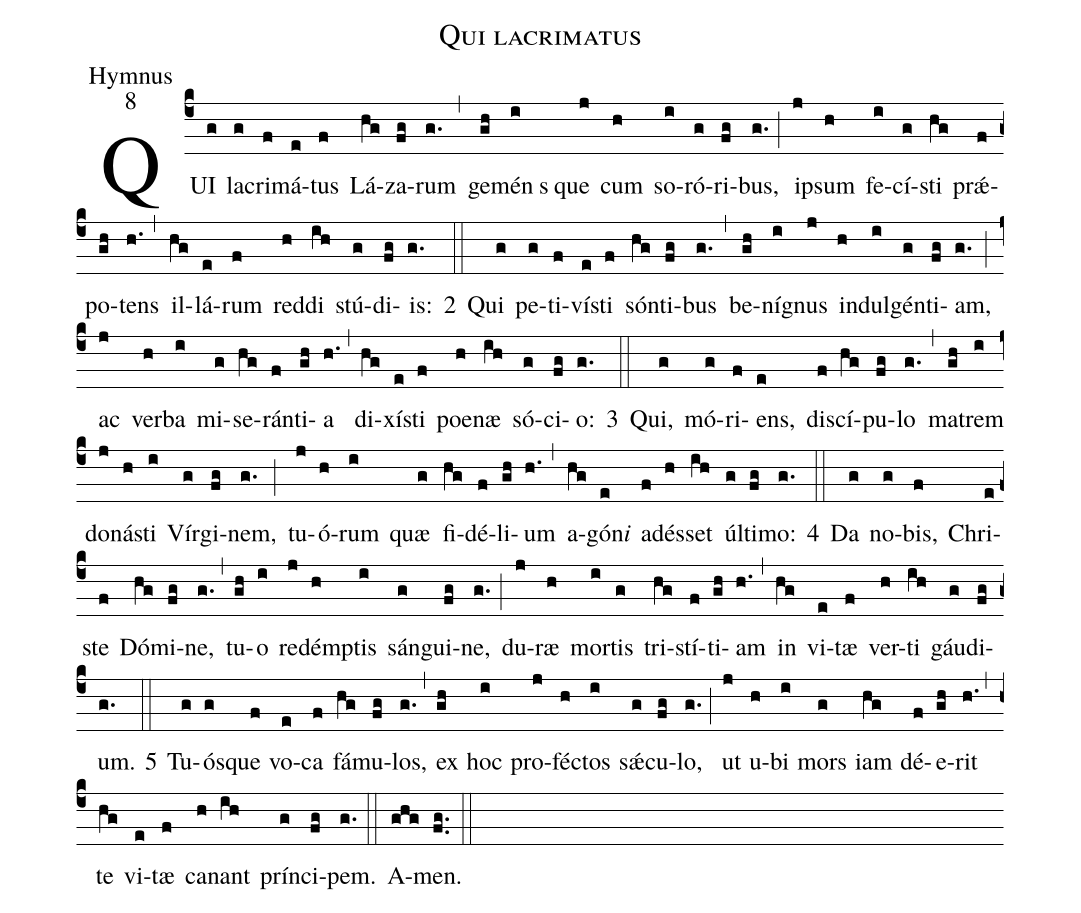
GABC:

name:Qui lacrimatus;
office-part:Hymnus;
mode:8;
%%
(c4)QUI(g) la(g)cri(f)má(e)tus(f) Lá(hg)za(fg)rum(g.) (,)
ge(gh)mén(i) s()que(j) cum(h) so(i)ró(g)ri(fg)bus,(g.) (;)
i(j)psum(h) fe(i)cí(g)sti(hg) prǽ(f)po(gh)tens(h.) (,)
il(hg)lá(e)rum(f) red(h)di(ih) stú(g)di(fg)is:(g.)
2(::) Qui(g) pe(g)ti(f)ví(e)sti(f) són(hg)ti(fg)bus(g.) (,)
be(gh)ní(i)gnus(j) in(h)dul(i)gén(g)ti(fg)am,(g.) (;)
ac(j) ver(h)ba(i) mi(g)se(hg)rán(f)ti(gh)a(h.) (,)
di(hg)xí(e)sti(f) poe(h)næ(ih) só(g)ci(fg)o:(g.)
3(::) Qui,(g) mó(g)ri(f)ens,(e) di(f)scí(hg)pu(fg)lo(g.) (,)
ma(gh)trem(i) do(j)ná(h)sti(i) Vír(g)gi(fg)nem,(g.) (;)
tu(j)ó(h)rum(i) quæ(g) fi(hg)dé(f)li(gh)um(h.) (,)
a(hg)gón<i>i</i>(e) ad(f)és(h)set(ih) úl(g)ti(fg)mo:(g.)
4(::) Da(g) no(g)bis,(f) Chri(e)ste(f) Dó(hg)mi(fg)ne,(g.) (,)
tu(gh)o(i) re(j)dém(h)ptis(i) sán(g)gui(fg)ne,(g.) (;)
du(j)ræ(h) mor(i)tis(g) tri(hg)stí(f)ti(gh)am(h.) (,)
in(hg) vi(e)tæ(f) ver(h)ti(ih) gáu(g)di(fg)um.(g.)
5(::) Tu(g)ós(g)que(f) vo(e)ca(f) fá(hg)mu(fg)los,(g.) (,)
ex(gh) hoc(i) pro(j)fé(h)ctos(i) sǽ(g)cu(fg)lo,(g.) (;)
ut(j) u(h)bi(i) mors(g) iam(hg) dé(f)e(gh)rit(h.) (,)
te(hg) vi(e)tæ(f) ca(h)nant(ih) prín(g)ci(fg)pem.(g.) (::)
A(ghg)men.(fg..) (::)
